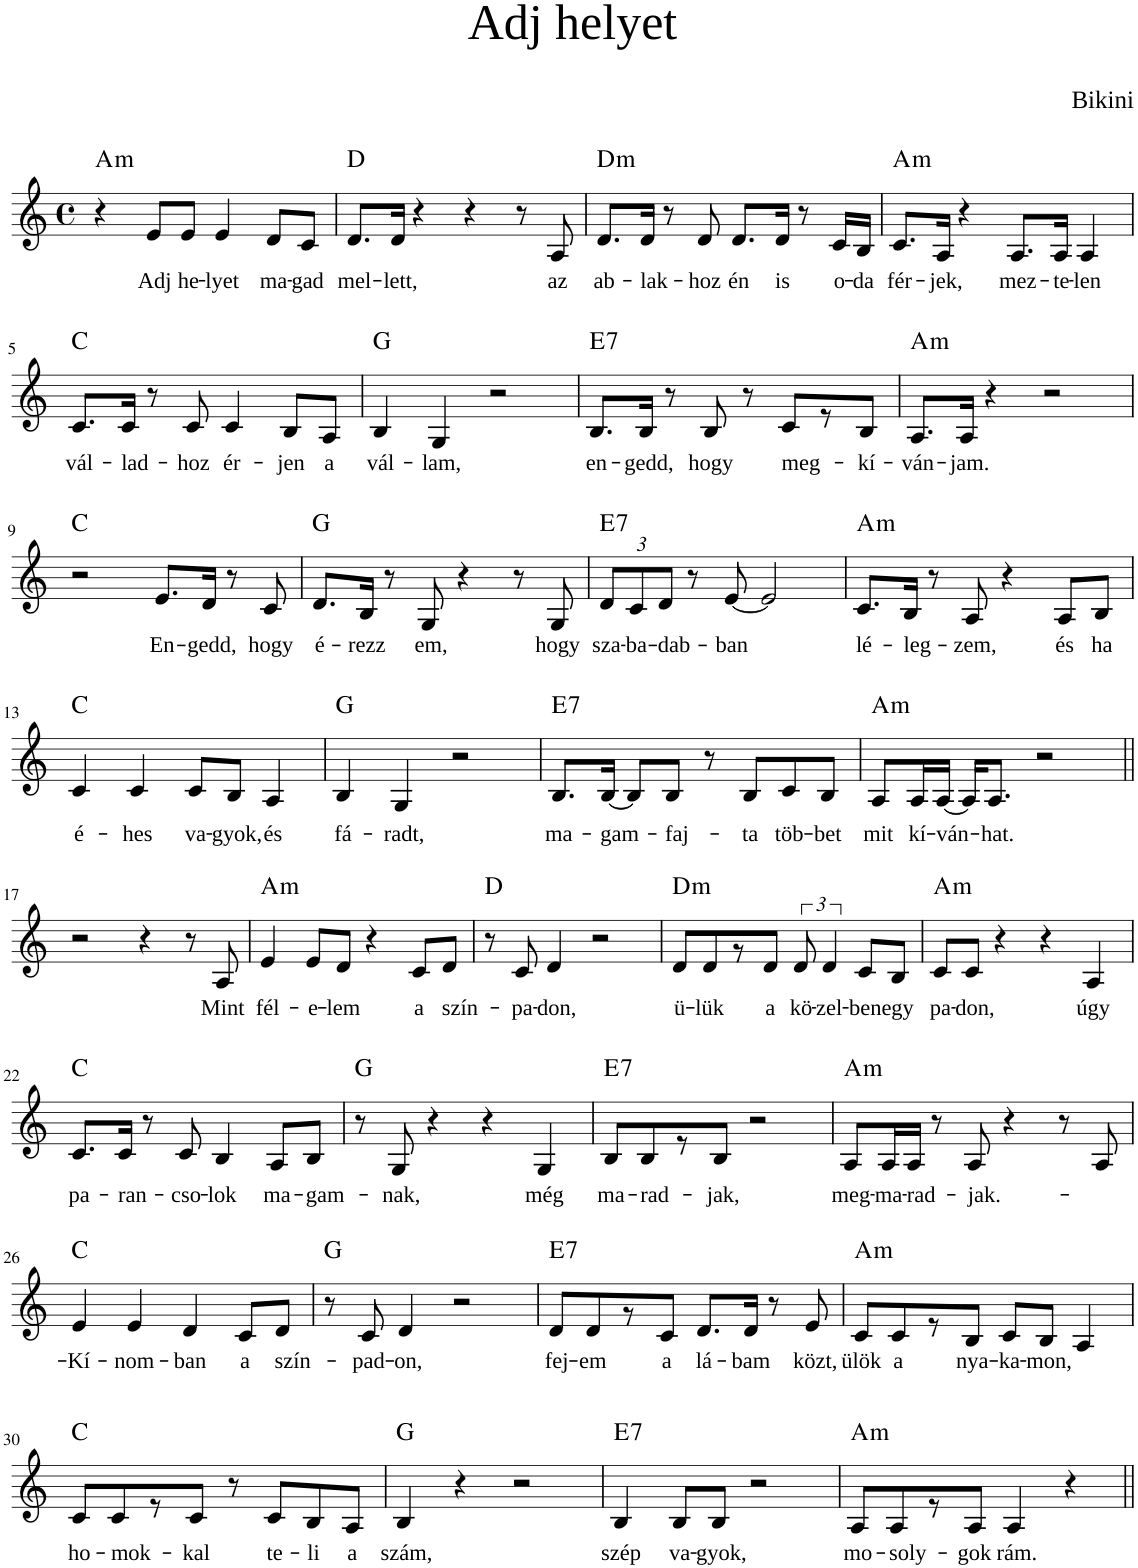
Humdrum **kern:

**kern	**text	**harte
*part1	*part1	*part1
*staff1	*staff1	*
*I"Piano	*	*
*I'Pno	*	*
*clefG2	*	*
*k[]	*	*
*M4/4	*	*
*met(c)	*	*
=1	=1	=1
!	!	!LO:H:kt=m
4r	.	A:min
!	!LO:LY:b	!
8e/L	Adj	.
!	!LO:LY:b	!
8e/J	he-	.
!	!LO:LY:b	!
4e/	-lyet	.
!	!LO:LY:b	!
8d/L	ma-	.
!	!LO:LY:b	!
8c/J	-gad	.
=2	=2	=2
!	!LO:LY:b	!LO:H:kt=N.C.
8.d/L	mel-	N
!	!LO:LY:b	!
16d/Jk	-lett,	.
4r	.	.
4r	.	.
8r	.	.
!	!LO:LY:b	!
8A/	az	.
=3	=3	=3
!	!LO:LY:b	!LO:H:kt=m
8.d/L	ab-	D:min
!	!LO:LY:b	!
16d/Jk	-lak-	.
8r	.	.
!	!LO:LY:b	!
8d/	-hoz	.
!	!LO:LY:b	!
8.d/L	én	.
!	!LO:LY:b	!
16d/Jk	is	.
8r	.	.
!	!LO:LY:b	!
16c/LL	o-	.
!	!LO:LY:b	!
16B/JJ	-da	.
=4	=4	=4
!	!LO:LY:b	!LO:H:kt=m
8.c/L	fér-	A:min
!	!LO:LY:b	!
16A/Jk	-jek,	.
4r	.	.
!	!LO:LY:b	!
8.A/L	mez-	.
!	!LO:LY:b	!
16A/Jk	-te-	.
!	!LO:LY:b	!
4A/	-len	.
!!LO:LB:g=z
=5	=5	=5
!	!LO:LY:b	!LO:H:kt=N.C.
8.c/L	vál-	N
!	!LO:LY:b	!
16c/Jk	-lad-	.
8r	.	.
!	!LO:LY:b	!
8c/	-hoz	.
!	!LO:LY:b	!
4c/	ér-	.
!	!LO:LY:b	!
8B/L	-jen	.
!	!LO:LY:b	!
8A/J	a	.
=6	=6	=6
!	!LO:LY:b	!LO:H:kt=N.C.
4B/	vál-	N
!	!LO:LY:b	!
4G/	-lam,	.
2r	.	.
=7	=7	=7
!	!LO:LY:b	!LO:H:kt=7
8.B/L	en-	E:7
!	!LO:LY:b	!
16B/Jk	-gedd,	.
8r	.	.
!	!LO:LY:b	!
8B/	hogy	.
8r	.	.
!	!LO:LY:b	!
8c/L	meg-	.
8r	.	.
!	!LO:LY:b	!
8B/J	-kí-	.
=8	=8	=8
!	!LO:LY:b	!LO:H:kt=m
8.A/L	-ván-	A:min
!	!LO:LY:b	!
16A/Jk	-jam.	.
4r	.	.
2r	.	.
!!LO:LB:g=z
=9	=9	=9
!	!	!LO:H:kt=N.C.
2r	.	N
!	!LO:LY:b	!
8.e/L	En-	.
!	!LO:LY:b	!
16d/Jk	-gedd,	.
8r	.	.
!	!LO:LY:b	!
8c/	hogy	.
=10	=10	=10
!	!LO:LY:b	!LO:H:kt=N.C.
8.d/L	é-	N
!	!LO:LY:b	!
16B/Jk	-rezz	.
8r	.	.
!	!LO:LY:b	!
8G/	em,	.
4r	.	.
8r	.	.
!	!LO:LY:b	!
8G/	hogy	.
=11	=11	=11
*Xbrackettup	*	*
!	!LO:LY:b	!LO:H:kt=7
12d/L	sza-	E:7
!	!LO:LY:b	!
12c/	-ba-	.
!	!LO:LY:b	!
12d/J	-dab-	.
8r	.	.
!	!LO:LY:b	!
[8e/	-ban	.
2e/]	.	.
=12	=12	=12
!	!LO:LY:b	!LO:H:kt=m
8.c/L	lé-	A:min
!	!LO:LY:b	!
16B/Jk	-leg-	.
8r	.	.
!	!LO:LY:b	!
8A/	-zem,	.
4r	.	.
!	!LO:LY:b	!
8A/L	és	.
!	!LO:LY:b	!
8B/J	ha	.
!!LO:LB:g=z
=13	=13	=13
!	!LO:LY:b	!LO:H:kt=N.C.
4c/	é-	N
!	!LO:LY:b	!
4c/	-hes	.
!	!LO:LY:b	!
8c/L	va-	.
!	!LO:LY:b	!
8B/J	-gyok,	.
!	!LO:LY:b	!
4A/	és	.
=14	=14	=14
!	!LO:LY:b	!LO:H:kt=N.C.
4B/	fá-	N
!	!LO:LY:b	!
4G/	-radt,	.
2r	.	.
=15	=15	=15
!	!LO:LY:b	!LO:H:kt=7
8.B/L	ma-	E:7
!	!LO:LY:b	!
[16B/Jk	-gam-	.
8B/L]	.	.
!	!LO:LY:b	!
8B/J	-faj-	.
8r	.	.
!	!LO:LY:b	!
8B/L	-ta	.
!	!LO:LY:b	!
8c/	töb-	.
!	!LO:LY:b	!
8B/J	-bet	.
=16	=16	=16
!	!LO:LY:b	!LO:H:kt=m
8A/L	mit	A:min
!	!LO:LY:b	!
16A/L	kí-	.
!	!LO:LY:b	!
[16A/JJ	-ván-	.
16A/KL]	.	.
!	!LO:LY:b	!
8.A/J	-hat.	.
2r	.	.
!!LO:LB:g=z
=17||	=17||	=17||
2r	.	.
4r	.	.
8r	.	.
!	!LO:LY:b	!
8A/	Mint	.
=18	=18	=18
!	!LO:LY:b	!LO:H:kt=m
4e/	fél-	A:min
!	!LO:LY:b	!
8e/L	-e-	.
!	!LO:LY:b	!
8d/J	-lem	.
4r	.	.
!	!LO:LY:b	!
8c/L	a	.
!	!LO:LY:b	!
8d/J	szín-	.
=19	=19	=19
!	!	!LO:H:kt=N.C.
8r	.	N
!	!LO:LY:b	!
8c/	-pa-	.
!	!LO:LY:b	!
4d/	-don,	.
2r	.	.
=20	=20	=20
!	!LO:LY:b	!LO:H:kt=m
8d/L	ü-	D:min
!	!LO:LY:b	!
8d/	-lük	.
8r	.	.
!	!LO:LY:b	!
8d/J	a	.
*brackettup	*	*
!	!LO:LY:b	!
12d/	kö-	.
!	!LO:LY:b	!
6d/	-zel-	.
!	!LO:LY:b	!
8c/L	-ben	.
!	!LO:LY:b	!
8B/J	egy	.
=21	=21	=21
!	!LO:LY:b	!LO:H:kt=m
8c/L	pa-	A:min
!	!LO:LY:b	!
8c/J	-don,	.
4r	.	.
4r	.	.
!	!LO:LY:b	!
4A/	úgy	.
!!LO:LB:g=z
=22	=22	=22
!	!LO:LY:b	!LO:H:kt=N.C.
8.c/L	pa-	N
!	!LO:LY:b	!
16c/Jk	-ran-	.
8r	.	.
!	!LO:LY:b	!
8c/	-cso-	.
!	!LO:LY:b	!
4B/	-lok	.
!	!LO:LY:b	!
8A/L	ma-	.
!	!LO:LY:b	!
8B/J	-gam-	.
=23	=23	=23
!	!	!LO:H:kt=N.C.
8r	.	N
!	!LO:LY:b	!
8G/	-nak,	.
4r	.	.
4r	.	.
!	!LO:LY:b	!
4G/	még	.
=24	=24	=24
!	!LO:LY:b	!LO:H:kt=7
8B/L	ma-	E:7
!	!LO:LY:b	!
8B/	-rad-	.
8r	.	.
!	!LO:LY:b	!
8B/J	-jak,	.
2r	.	.
=25	=25	=25
!	!LO:LY:b	!LO:H:kt=m
8A/L	meg-	A:min
!	!LO:LY:b	!
16A/L	-ma-	.
!	!LO:LY:b	!
16A/JJ	-rad-	.
8r	.	.
!	!LO:LY:b	!
8A/	-jak.-	.
4r	.	.
8r	.	.
8A/	.	.
!!LO:LB:g=z
=26	=26	=26
!	!LO:LY:b	!LO:H:kt=N.C.
4e/	-Kí-	N
!	!LO:LY:b	!
4e/	-nom-	.
!	!LO:LY:b	!
4d/	-ban	.
!	!LO:LY:b	!
8c/L	a	.
!	!LO:LY:b	!
8d/J	szín-	.
=27	=27	=27
!	!	!LO:H:kt=N.C.
8r	.	N
!	!LO:LY:b	!
8c/	-pad-	.
!	!LO:LY:b	!
4d/	-on,	.
2r	.	.
=28	=28	=28
!	!LO:LY:b	!LO:H:kt=7
8d/L	fej-	E:7
!	!LO:LY:b	!
8d/	-em	.
8r	.	.
!	!LO:LY:b	!
8c/J	a	.
!	!LO:LY:b	!
8.d/L	lá-	.
!	!LO:LY:b	!
16d/Jk	-bam	.
8r	.	.
!	!LO:LY:b	!
8e/	közt,	.
=29	=29	=29
!	!LO:LY:b	!LO:H:kt=m
8c/L	ülök	A:min
!	!LO:LY:b	!
8c/	a	.
8r	.	.
!	!LO:LY:b	!
8B/J	nya-	.
!	!LO:LY:b	!
8c/L	-ka-	.
!	!LO:LY:b	!
8B/J	-mon,	.
4A/	.	.
!!LO:LB:g=z
=30	=30	=30
!	!LO:LY:b	!LO:H:kt=N.C.
8c/L	ho-	N
!	!LO:LY:b	!
8c/	-mok-	.
8r	.	.
!	!LO:LY:b	!
8c/J	-kal	.
8r	.	.
!	!LO:LY:b	!
8c/L	te-	.
!	!LO:LY:b	!
8B/	-li	.
!	!LO:LY:b	!
8A/J	a	.
=31	=31	=31
!	!LO:LY:b	!LO:H:kt=N.C.
4B/	szám,	N
4r	.	.
2r	.	.
=32	=32	=32
!	!LO:LY:b	!LO:H:kt=7
4B/	szép	E:7
!	!LO:LY:b	!
8B/L	va-	.
!	!LO:LY:b	!
8B/J	-gyok,	.
2r	.	.
=33	=33	=33
!	!LO:LY:b	!LO:H:kt=m
8A/L	mo-	A:min
!	!LO:LY:b	!
8A/	-soly-	.
8r	.	.
!	!LO:LY:b	!
8A/J	-gok	.
!	!LO:LY:b	!
4A/	rám.	.
4r	.	.
=||	=||	=||
*-	*-	*-
